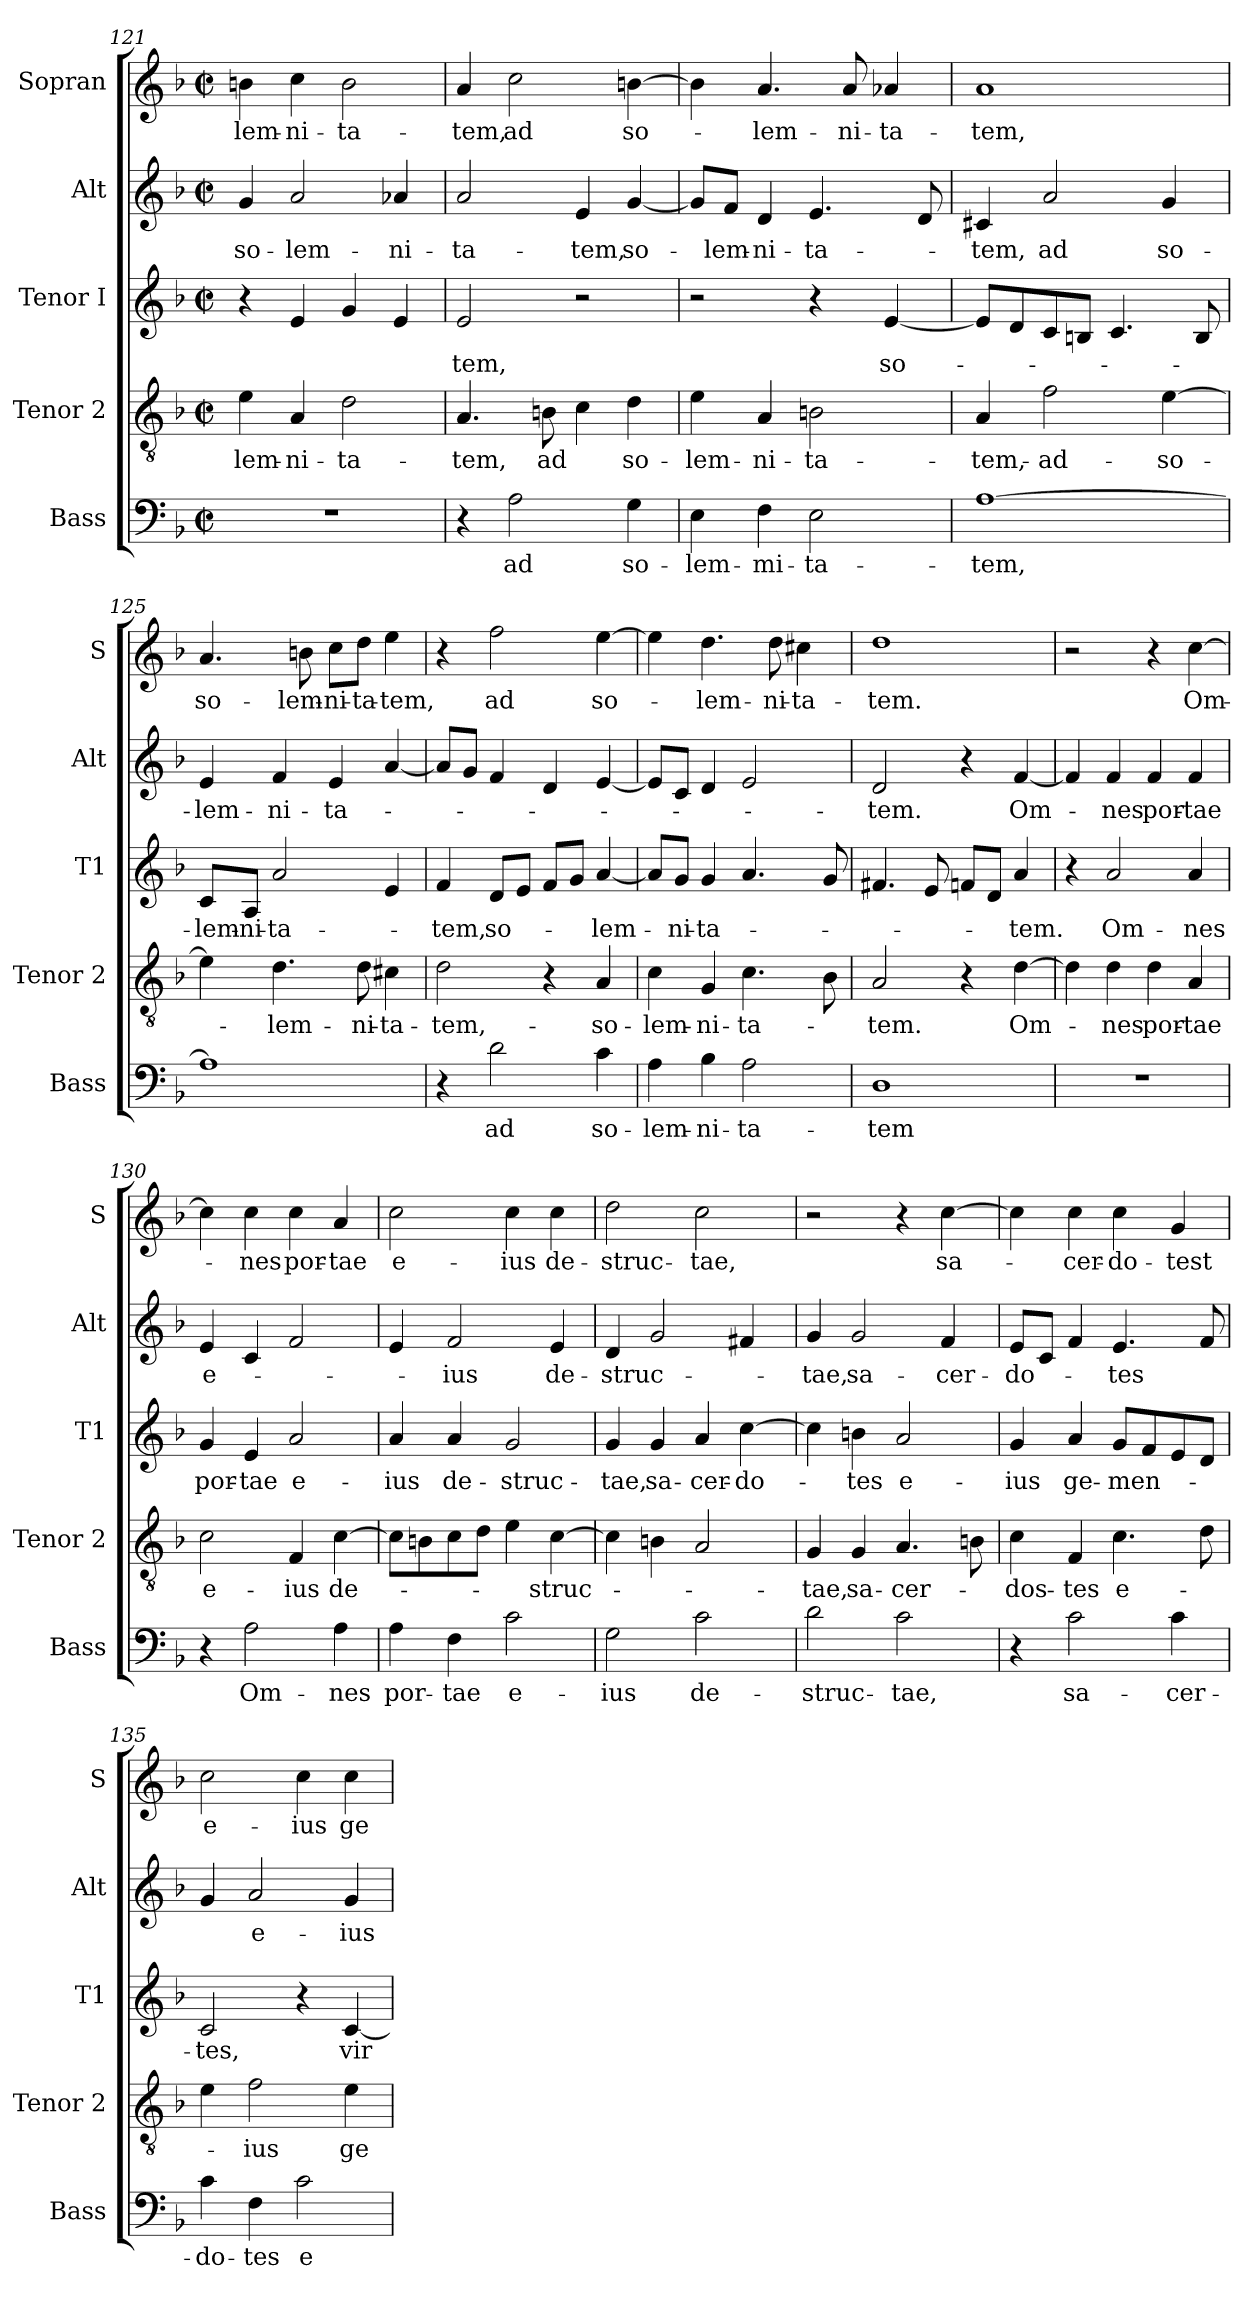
**kern	**text	**kern	**text	**kern	**text	**kern	**text	**kern	**text
*part5	*part5	*part4	*part4	*part3	*part3	*part2	*part2	*part1	*part1
*staff5	*staff5	*staff4	*staff4	*staff3	*staff3	*staff2	*staff2	*staff1	*staff1
*I"Bass	*	*I"Tenor 2	*	*I"Tenor I	*	*I"Alt	*	*I"Sopran	*
*I'Bass	*	*I'Tenor 2	*	*I'T1	*	*I'Alt	*	*I'S	*
*clefF4	*	*clefGv2	*	*clefG2	*	*clefG2	*	*clefG2	*
*k[b-]	*	*k[b-]	*	*k[b-]	*	*k[b-]	*	*k[b-]	*
*M2/2	*	*M2/2	*	*M2/2	*	*M2/2	*	*M2/2	*
*met(c|)	*	*met(c|)	*	*met(c|)	*	*met(c|)	*	*met(c|)	*
=121	=121	=121	=121	=121	=121	=121	=121	=121	=121
!	!	!	!LO:LY:b	!	!	!	!LO:LY:b	!	!LO:LY:b
1r	.	4e\	-lem-	4r	.	4g/	so-	4bn\	-lem-
!	!	!	!LO:LY:b	!	!	!	!LO:LY:b	!	!LO:LY:b
.	.	4A/	-ni-	4e/	.	2a/	-lem-	4cc\	-ni-
!	!	!	!LO:LY:b	!	!	!	!	!	!LO:LY:b
.	.	2d\	-ta-	4g/	.	.	.	2b\	-ta-
!	!	!	!	!	!	!	!LO:LY:b	!	!
.	.	.	.	4e/	.	4a-X/	-ni-	.	.
!!LO:PB:g=z
=122	=122	=122	=122	=122	=122	=122	=122	=122	=122
!	!	!	!LO:LY:b	!	!LO:LY:b	!	!LO:LY:b	!	!LO:LY:b
4r	.	4.A/	-tem,	2e/	-tem,	2a/	-ta-	4a/	-tem,
!	!LO:LY:b	!	!	!	!	!	!	!	!LO:LY:b
2A\	ad	.	.	.	.	.	.	2cc\	ad
!	!	!	!LO:LY:b	!	!	!	!	!	!
.	.	8Bn\	ad	.	.	.	.	.	.
!	!	!	!	!	!	!	!LO:LY:b	!	!
.	.	4c\	.	2r	.	4e/	-tem,	.	.
!	!LO:LY:b	!	!LO:LY:b	!	!	!	!LO:LY:b	!	!LO:LY:b
4G\	so-	4d\	so-	.	.	[4g/	so-	[4bn\	so-
=123	=123	=123	=123	=123	=123	=123	=123	=123	=123
!	!LO:LY:b	!	!LO:LY:b	!	!	!	!	!	!
4E\	-lem-	4e\	-lem-	2r	.	8g/L]	.	4b\]	.
!	!	!	!	!	!	!	!LO:LY:b	!	!
.	.	.	.	.	.	8f/J	-lem-	.	.
!	!LO:LY:b	!	!LO:LY:b	!	!	!	!LO:LY:b	!	!LO:LY:b
4F\	-mi-	4A/	-ni-	.	.	4d/	-ni-	4.a/	-lem-
!	!LO:LY:b	!	!LO:LY:b	!	!	!	!LO:LY:b	!	!
2E\	-ta-	2Bn\	-ta-	4r	.	4.e/	-ta-	.	.
!	!	!	!	!	!	!	!	!	!LO:LY:b
.	.	.	.	.	.	.	.	8a/	-ni-
!	!	!	!	!	!LO:LY:b	!	!	!	!LO:LY:b
.	.	.	.	[4e/	so-	.	.	4a-X/	-ta-
.	.	.	.	.	.	8d/	.	.	.
=124	=124	=124	=124	=124	=124	=124	=124	=124	=124
!	!LO:LY:b	!	!LO:LY:b	!	!	!	!LO:LY:b	!	!LO:LY:b
[1A	-tem,	4A/	-tem,-	8e/L]	.	4c#X/	-tem,	1a	-tem,
.	.	.	.	8d/	.	.	.	.	.
!	!	!	!LO:LY:b	!	!	!	!LO:LY:b	!	!
.	.	2f\	-ad-	8c/	.	2a/	ad	.	.
.	.	.	.	8Bn/J	.	.	.	.	.
.	.	.	.	4.c/	.	.	.	.	.
!	!	!	!LO:LY:b	!	!	!	!LO:LY:b	!	!
.	.	[4e\	-so-	.	.	4g/	so-	.	.
.	.	.	.	8B/	.	.	.	.	.
!!LO:LB:g=z
=125	=125	=125	=125	=125	=125	=125	=125	=125	=125
!	!	!	!	!	!LO:LY:b	!	!LO:LY:b	!	!LO:LY:b
1A]	.	4e\]	.	8c/L	-lem-	4e/	-lem-	4.a/	so-
!	!	!	!	!	!LO:LY:b	!	!	!	!
.	.	.	.	8A/J	-ni-	.	.	.	.
!	!	!	!LO:LY:b	!	!LO:LY:b	!	!LO:LY:b	!	!
.	.	4.d\	-lem-	2a/	-ta-	4f/	-ni-	.	.
!	!	!	!	!	!	!	!	!	!LO:LY:b
.	.	.	.	.	.	.	.	8bn\	-lem-
!	!	!	!	!	!	!	!LO:LY:b	!	!LO:LY:b
.	.	.	.	.	.	4e/	-ta-	8cc\L	-ni-
!	!	!	!LO:LY:b	!	!	!	!	!	!LO:LY:b
.	.	8d\	-ni-	.	.	.	.	8dd\J	-ta-
!	!	!	!LO:LY:b	!	!	!	!	!	!LO:LY:b
.	.	4c#X\	-ta-	4e/	.	[4a/	.	4ee\	-tem,
=126	=126	=126	=126	=126	=126	=126	=126	=126	=126
!	!	!	!LO:LY:b	!	!LO:LY:b	!	!	!	!
4r	.	2d\	-tem,-	4f/	-tem,	8a/L]	.	4r	.
.	.	.	.	.	.	8g/J	.	.	.
!	!LO:LY:b	!	!	!	!LO:LY:b	!	!	!	!LO:LY:b
2d\	ad	.	.	8d/L	so-	4f/	.	2ff\	ad
.	.	.	.	8e/J	.	.	.	.	.
.	.	4r	.	8f/L	.	4d/	.	.	.
.	.	.	.	8g/J	.	.	.	.	.
!	!LO:LY:b	!	!LO:LY:b	!	!LO:LY:b	!	!	!	!LO:LY:b
4c\	so-	4A/	-so-	[4a/	-lem-	[4e/	.	[4ee\	so-
=127	=127	=127	=127	=127	=127	=127	=127	=127	=127
!	!LO:LY:b	!	!LO:LY:b	!	!	!	!	!	!
4A\	-lem-	4c\	-lem-	8a/L]	.	8e/L]	.	4ee\]	.
!	!	!	!	!	!LO:LY:b	!	!	!	!
.	.	.	.	8g/J	-ni-	8c/J	.	.	.
!	!LO:LY:b	!	!LO:LY:b	!	!LO:LY:b	!	!	!	!LO:LY:b
4B-\	-ni-	4G/	-ni-	4g/	-ta-	4d/	.	4.dd\	-lem-
!	!LO:LY:b	!	!LO:LY:b	!	!	!	!	!	!
2A\	-ta-	4.c\	-ta-	4.a/	.	2e/	.	.	.
!	!	!	!	!	!	!	!	!	!LO:LY:b
.	.	.	.	.	.	.	.	8dd\	-ni-
!	!	!	!	!	!	!	!	!	!LO:LY:b
.	.	.	.	.	.	.	.	4cc#X\	-ta-
.	.	8B-\	.	8g/	.	.	.	.	.
=128	=128	=128	=128	=128	=128	=128	=128	=128	=128
!	!LO:LY:b	!	!LO:LY:b	!	!	!	!LO:LY:b	!	!LO:LY:b
1D	-tem	2A/	-tem.	4.f#X/	.	2d/	-tem.	1dd	-tem.
.	.	.	.	8e/	.	.	.	.	.
.	.	4r	.	8fn/L	.	4r	.	.	.
.	.	.	.	8d/J	.	.	.	.	.
!	!	!	!LO:LY:b	!	!LO:LY:b	!	!LO:LY:b	!	!
.	.	[4d\	Om-	4a/	-tem.	[4f/	Om-	.	.
!!LO:PB:g=z
=129	=129	=129	=129	=129	=129	=129	=129	=129	=129
1r	.	4d\]	.	4r	.	4f/]	.	2r	.
!	!	!	!LO:LY:b	!	!LO:LY:b	!	!LO:LY:b	!	!
.	.	4d\	-nes	2a/	Om-	4f/	-nes	.	.
!	!	!	!LO:LY:b	!	!	!	!LO:LY:b	!	!
.	.	4d\	por-	.	.	4f/	por-	4r	.
!	!	!	!LO:LY:b	!	!LO:LY:b	!	!LO:LY:b	!	!LO:LY:b
.	.	4A/	-tae	4a/	-nes	4f/	-tae	[4cc\	Om-
=130	=130	=130	=130	=130	=130	=130	=130	=130	=130
!	!	!	!LO:LY:b	!	!LO:LY:b	!	!LO:LY:b	!	!
4r	.	2c\	e-	4g/	por-	4e/	e-	4cc\]	.
!	!LO:LY:b	!	!	!	!LO:LY:b	!	!	!	!LO:LY:b
2A\	Om-	.	.	4e/	-tae	4c/	.	4cc\	-nes
!	!	!	!LO:LY:b	!	!LO:LY:b	!	!	!	!LO:LY:b
.	.	4F/	-ius	2a/	e-	2f/	.	4cc\	por-
!	!LO:LY:b	!	!LO:LY:b	!	!	!	!	!	!LO:LY:b
4A\	-nes	[4c\	de-	.	.	.	.	4a/	-tae
=131	=131	=131	=131	=131	=131	=131	=131	=131	=131
!	!LO:LY:b	!	!	!	!LO:LY:b	!	!	!	!LO:LY:b
4A\	por-	8c\L]	.	4a/	-ius	4e/	.	2cc\	e-
.	.	8Bn\	.	.	.	.	.	.	.
!	!LO:LY:b	!	!	!	!LO:LY:b	!	!LO:LY:b	!	!
4F\	-tae	8c\	.	4a/	de-	2f/	-ius	.	.
.	.	8d\J	.	.	.	.	.	.	.
!	!LO:LY:b	!	!	!	!LO:LY:b	!	!	!	!LO:LY:b
2c\	e-	4e\	.	2g/	-struc-	.	.	4cc\	-ius
!	!	!	!LO:LY:b	!	!	!	!LO:LY:b	!	!LO:LY:b
.	.	[4c\	-struc-	.	.	4e/	de-	4cc\	de-
=132	=132	=132	=132	=132	=132	=132	=132	=132	=132
!	!LO:LY:b	!	!	!	!LO:LY:b	!	!LO:LY:b	!	!LO:LY:b
2G\	-ius	4c\]	.	4g/	-tae,	4d/	-struc-	2dd\	-struc-
!	!	!	!	!	!LO:LY:b	!	!	!	!
.	.	4Bn\	.	4g/	sa-	2g/	.	.	.
!	!LO:LY:b	!	!	!	!LO:LY:b	!	!	!	!LO:LY:b
2c\	de-	2A/	.	4a/	-cer-	.	.	2cc\	-tae,
!	!	!	!	!	!LO:LY:b	!	!	!	!
.	.	.	.	[4cc\	-do-	4f#X/	.	.	.
!!LO:LB:g=z
=133	=133	=133	=133	=133	=133	=133	=133	=133	=133
!	!LO:LY:b	!	!LO:LY:b	!	!	!	!LO:LY:b	!	!
2d\	-struc-	4G/	-tae,	4cc\]	.	4g/	-tae,	2r	.
!	!	!	!LO:LY:b	!	!LO:LY:b	!	!LO:LY:b	!	!
.	.	4G/	sa-	4bn\	-tes	2g/	sa-	.	.
!	!LO:LY:b	!	!LO:LY:b	!	!LO:LY:b	!	!	!	!
2c\	-tae,	4.A/	-cer-	2a/	e-	.	.	4r	.
!	!	!	!	!	!	!	!LO:LY:b	!	!LO:LY:b
.	.	.	.	.	.	4f/	-cer-	[4cc\	sa-
.	.	8Bn\	.	.	.	.	.	.	.
=134	=134	=134	=134	=134	=134	=134	=134	=134	=134
!	!	!	!LO:LY:b	!	!LO:LY:b	!	!LO:LY:b	!	!
4r	.	4c\	-dos-	4g/	-ius	8e/L	-do-	4cc\]	.
.	.	.	.	.	.	8c/J	.	.	.
!	!LO:LY:b	!	!LO:LY:b	!	!LO:LY:b	!	!	!	!LO:LY:b
2c\	sa-	4F/	-tes	4a/	ge-	4f/	.	4cc\	-cer-
!	!	!	!LO:LY:b	!	!LO:LY:b	!	!LO:LY:b	!	!LO:LY:b
.	.	4.c\	e-	8g/L	-men-	4.e/	-tes	4cc\	-do-
.	.	.	.	8f/	.	.	.	.	.
!	!LO:LY:b	!	!	!	!	!	!	!	!LO:LY:b
4c\	-cer-	.	.	8e/	.	.	.	4g/	-test
.	.	8d\	.	8d/J	.	8f/	.	.	.
=135	=135	=135	=135	=135	=135	=135	=135	=135	=135
!	!LO:LY:b	!	!	!	!LO:LY:b	!	!	!	!LO:LY:b
4c\	-do-	4e\	.	2c/	-tes,	4g/	.	2cc\	e-
!	!LO:LY:b	!	!LO:LY:b	!	!	!	!LO:LY:b	!	!
4F\	-tes	2f\	-ius	.	.	2a/	e-	.	.
!	!LO:LY:b	!	!	!	!	!	!	!	!LO:LY:b
2c\	e-	.	.	4r	.	.	.	4cc\	-ius
!	!	!	!LO:LY:b	!	!LO:LY:b	!	!LO:LY:b	!	!LO:LY:b
.	.	4e\	ge-	[4c/	vir-	4g/	-ius	4cc\	ge-
=	=	=	=	=	=	=	=	=	=
*-	*-	*-	*-	*-	*-	*-	*-	*-	*-
